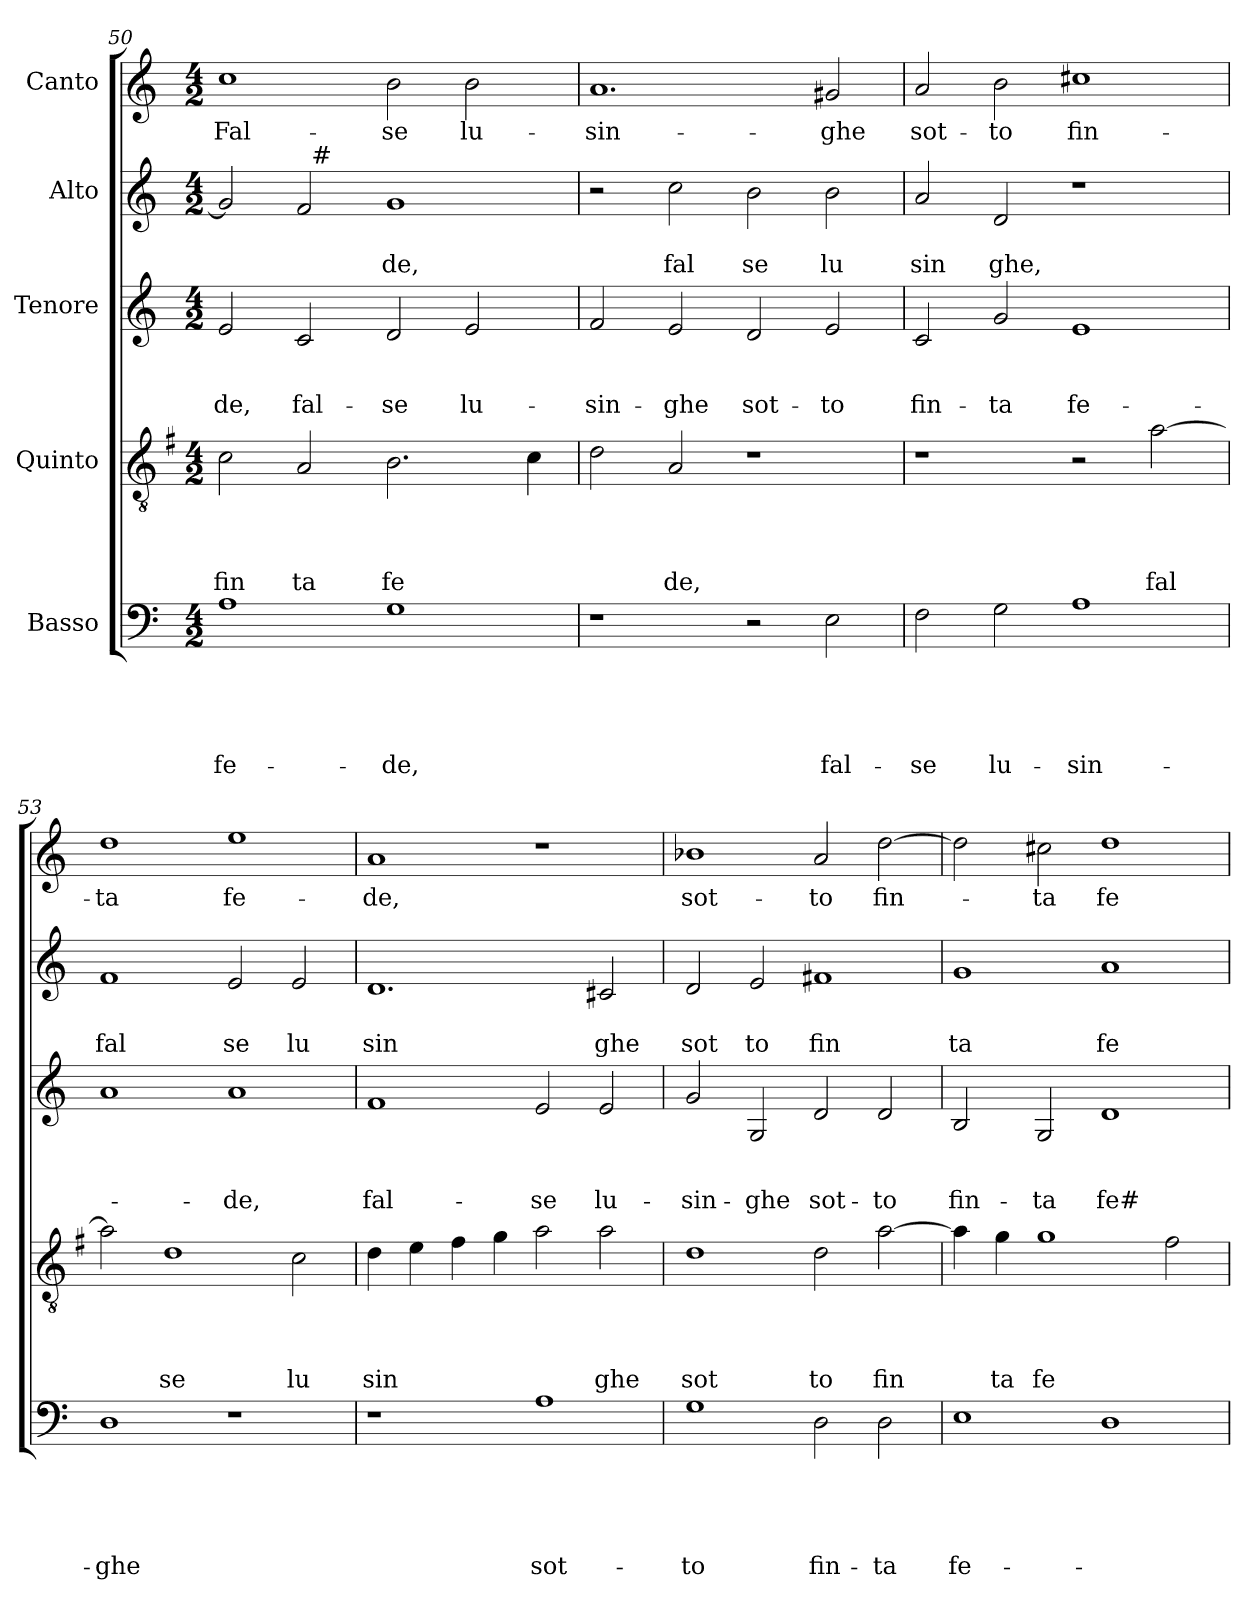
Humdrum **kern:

**kern	**text	**text	**text	**text	**text	**kern	**text	**text	**text	**text	**kern	**text	**text	**text	**kern	**text	**text	**kern	**text
*part5	*part5	*part5	*part5	*part5	*part5	*part4	*part4	*part4	*part4	*part4	*part3	*part3	*part3	*part3	*part2	*part2	*part2	*part1	*part1
*staff5	*staff5	*staff5	*staff5	*staff5	*staff5	*staff4	*staff4	*staff4	*staff4	*staff4	*staff3	*staff3	*staff3	*staff3	*staff2	*staff2	*staff2	*staff1	*staff1
*I"Basso	*	*	*	*	*	*I"Quinto	*	*	*	*	*I"Tenore	*	*	*	*I"Alto	*	*	*I"Canto	*
!!LO:LB:g=z
*clefF4	*	*	*	*	*	*clefGv2	*	*	*	*	*clefG2	*	*	*	*clefG2	*	*	*clefG2	*
*	*	*	*	*	*	*ITrd-3c-5	*	*	*	*	*	*	*	*	*	*	*	*	*
*k[]	*	*	*	*	*	*k[]	*	*	*	*	*k[]	*	*	*	*k[]	*	*	*k[]	*
*C:	*	*	*	*	*	*C:	*	*	*	*	*C:	*	*	*	*C:	*	*	*C:	*
*M4/2	*	*	*	*	*	*M4/2	*	*	*	*	*M4/2	*	*	*	*M4/2	*	*	*M4/2	*
=50	=50	=50	=50	=50	=50	=50	=50	=50	=50	=50	=50	=50	=50	=50	=50	=50	=50	=50	=50
!	!	!	!	!	!LO:LY:b	!	!	!	!	!LO:LY:b	!	!	!	!LO:LY:b	!	!	!	!	!LO:LY:b
*	*	*	*	*	*	*	*	*	*	*	*	*	*	*	*^	*	*	*	*
1A	.	.	.	.	fe-	2f\	.	.	.	fin	2e/	.	.	de,	2g/]	2ryy	.	.	1cc	Fal-
!	!	!	!	!	!	!	!	!	!	!LO:LY:b	!	!	!	!LO:LY:b	!	!	!	!	!	!
.	.	.	.	.	.	2d/	.	.	.	ta	2c/	.	.	fal-	2f/	32ryy	.	.	.	.
!	!	!	!	!	!	!	!	!	!	!	!	!	!	!	!	!LO:TX:a:t=#	!	!	!	!
.	.	.	.	.	.	.	.	.	.	.	.	.	.	.	.	1ryy	.	.	.	.
!	!	!	!	!	!LO:LY:b	!	!	!	!	!LO:LY:b	!	!	!	!LO:LY:b	!	!	!	!LO:LY:b	!	!LO:LY:b
1G	.	.	.	.	-de,	2.e\	.	.	.	fe	2d/	.	.	-se	1g	.	.	de,	2b\	-se
!	!	!	!	!	!	!	!	!	!	!	!	!	!	!LO:LY:b	!	!	!	!	!	!LO:LY:b
.	.	.	.	.	.	.	.	.	.	.	2e/	.	.	lu-	.	.	.	.	2b\	lu-
.	.	.	.	.	.	.	.	.	.	.	.	.	.	.	.	4...ryy	.	.	.	.
.	.	.	.	.	.	4f\	.	.	.	.	.	.	.	.	.	.	.	.	.	.
=51	=51	=51	=51	=51	=51	=51	=51	=51	=51	=51	=51	=51	=51	=51	=51	=51	=51	=51	=51	=51
!	!	!	!	!	!	!	!	!	!	!	!	!	!	!LO:LY:b	!	!	!	!	!	!LO:LY:b
*	*	*	*	*	*	*	*	*	*	*	*	*	*	*	*v	*v	*	*	*	*
1r	.	.	.	.	.	2g\	.	.	.	.	2f/	.	.	-sin-	2r	.	.	1.a	-sin-
!	!	!	!	!	!	!	!	!	!	!LO:LY:b	!	!	!	!LO:LY:b	!	!	!LO:LY:b	!	!
.	.	.	.	.	.	2d/	.	.	.	de,	2e/	.	.	-ghe	2cc\	.	fal	.	.
!	!	!	!	!	!	!	!	!	!	!	!	!	!	!LO:LY:b	!	!	!LO:LY:b	!	!
2r	.	.	.	.	.	1r	.	.	.	.	2d/	.	.	sot-	2b\	.	se	.	.
!	!	!	!	!	!LO:LY:b	!	!	!	!	!	!	!	!	!LO:LY:b	!	!	!LO:LY:b	!	!LO:LY:b
2E\	.	.	.	.	fal-	.	.	.	.	.	2e/	.	.	-to	2b\	.	lu	2g#X/	-ghe
=52	=52	=52	=52	=52	=52	=52	=52	=52	=52	=52	=52	=52	=52	=52	=52	=52	=52	=52	=52
!	!	!	!	!	!LO:LY:b	!	!	!	!	!	!	!	!	!LO:LY:b	!	!	!LO:LY:b	!	!LO:LY:b
2F\	.	.	.	.	-se	1r	.	.	.	.	2c/	.	.	fin-	2a/	.	sin	2a/	sot-
!	!	!	!	!	!LO:LY:b	!	!	!	!	!	!	!	!	!LO:LY:b	!	!	!LO:LY:b	!	!LO:LY:b
2G\	.	.	.	.	lu-	.	.	.	.	.	2g/	.	.	-ta	2d/	.	ghe,	2b\	-to
!	!	!	!	!	!LO:LY:b	!	!	!	!	!	!	!	!	!LO:LY:b	!	!	!	!	!LO:LY:b
1A	.	.	.	.	-sin-	2r	.	.	.	.	1e	.	.	fe-	1r	.	.	1cc#X	fin-
!	!	!	!	!	!	!	!	!	!	!LO:LY:b	!	!	!	!	!	!	!	!	!
.	.	.	.	.	.	[>2dd\	.	.	.	fal	.	.	.	.	.	.	.	.	.
=53	=53	=53	=53	=53	=53	=53	=53	=53	=53	=53	=53	=53	=53	=53	=53	=53	=53	=53	=53
!	!	!	!	!	!LO:LY:b	!	!	!	!	!	!	!	!	!	!	!	!LO:LY:b	!	!LO:LY:b
1D	.	.	.	.	-ghe	2dd\]	.	.	.	.	1a	.	.	.	1f	.	fal	1dd	-ta
!	!	!	!	!	!	!	!	!	!	!LO:LY:b	!	!	!	!	!	!	!	!	!
.	.	.	.	.	.	1g	.	.	.	se	.	.	.	.	.	.	.	.	.
!	!	!	!	!	!	!	!	!	!	!	!	!	!	!LO:LY:b	!	!	!LO:LY:b	!	!LO:LY:b
1r	.	.	.	.	.	.	.	.	.	.	1a	.	.	-de,	2e/	.	se	1ee	fe-
!	!	!	!	!	!	!	!	!	!	!LO:LY:b	!	!	!	!	!	!	!LO:LY:b	!	!
.	.	.	.	.	.	2f\	.	.	.	lu	.	.	.	.	2e/	.	lu	.	.
=54	=54	=54	=54	=54	=54	=54	=54	=54	=54	=54	=54	=54	=54	=54	=54	=54	=54	=54	=54
!	!	!	!	!	!	!	!	!	!	!LO:LY:b	!	!	!	!LO:LY:b	!	!	!LO:LY:b	!	!LO:LY:b
1r	.	.	.	.	.	4g\	.	.	.	sin	1f	.	.	fal-	1.d	.	sin	1a	-de,
.	.	.	.	.	.	4a\	.	.	.	.	.	.	.	.	.	.	.	.	.
.	.	.	.	.	.	4b\	.	.	.	.	.	.	.	.	.	.	.	.	.
.	.	.	.	.	.	4cc\	.	.	.	.	.	.	.	.	.	.	.	.	.
!	!	!	!	!	!LO:LY:b	!	!	!	!	!	!	!	!	!LO:LY:b	!	!	!	!	!
1A	.	.	.	.	sot-	2dd\	.	.	.	.	2e/	.	.	-se	.	.	.	1r	.
!	!	!	!	!	!	!	!	!	!	!LO:LY:b	!	!	!	!LO:LY:b	!	!	!LO:LY:b	!	!
.	.	.	.	.	.	2dd\	.	.	.	ghe	2e/	.	.	lu-	2c#X/	.	ghe	.	.
=55	=55	=55	=55	=55	=55	=55	=55	=55	=55	=55	=55	=55	=55	=55	=55	=55	=55	=55	=55
!	!	!	!	!	!LO:LY:b	!	!	!	!	!LO:LY:b	!	!	!	!LO:LY:b	!	!	!LO:LY:b	!	!LO:LY:b
1G	.	.	.	.	-to	1g	.	.	.	sot	2g/	.	.	-sin-	2d/	.	sot	1b-X	sot-
!	!	!	!	!	!	!	!	!	!	!	!	!	!	!LO:LY:b	!	!	!LO:LY:b	!	!
.	.	.	.	.	.	.	.	.	.	.	2G/	.	.	-ghe	2e/	.	to	.	.
!	!	!	!	!	!LO:LY:b	!	!	!	!	!LO:LY:b	!	!	!	!LO:LY:b	!	!	!LO:LY:b	!	!LO:LY:b
2D\	.	.	.	.	fin-	2g\	.	.	.	to	2d/	.	.	sot-	1f#X	.	fin	2a/	-to
!	!	!	!	!	!LO:LY:b	!	!	!	!	!LO:LY:b	!	!	!	!LO:LY:b	!	!	!	!	!LO:LY:b
2D\	.	.	.	.	-ta	[>2dd\	.	.	.	fin	2d/	.	.	-to	.	.	.	[>2dd\	fin-
=56	=56	=56	=56	=56	=56	=56	=56	=56	=56	=56	=56	=56	=56	=56	=56	=56	=56	=56	=56
!	!	!	!	!	!LO:LY:b	!	!	!	!	!	!	!	!	!LO:LY:b	!	!	!LO:LY:b	!	!
1E	.	.	.	.	fe-	4dd\]	.	.	.	.	2B/	.	.	fin-	1g	.	ta	2dd\]	.
!	!	!	!	!	!	!	!	!	!	!LO:LY:b	!	!	!	!	!	!	!	!	!
.	.	.	.	.	.	4cc\	.	.	.	ta	.	.	.	.	.	.	.	.	.
!	!	!	!	!	!	!	!	!	!	!LO:LY:b	!	!	!	!LO:LY:b	!	!	!	!	!LO:LY:b
.	.	.	.	.	.	1cc	.	.	.	fe	2G/	.	.	-ta	.	.	.	2cc#X\	-ta
!	!	!	!	!	!	!	!	!	!	!	!	!	!	!LO:LY:b	!	!	!LO:LY:b	!	!LO:LY:b
1D	.	.	.	.	.	.	.	.	.	.	1d	.	.	fe#-	1a	.	fe	1dd	fe-
.	.	.	.	.	.	2b\	.	.	.	.	.	.	.	.	.	.	.	.	.
=	=	=	=	=	=	=	=	=	=	=	=	=	=	=	=	=	=	=	=
*-	*-	*-	*-	*-	*-	*-	*-	*-	*-	*-	*-	*-	*-	*-	*-	*-	*-	*-	*-
